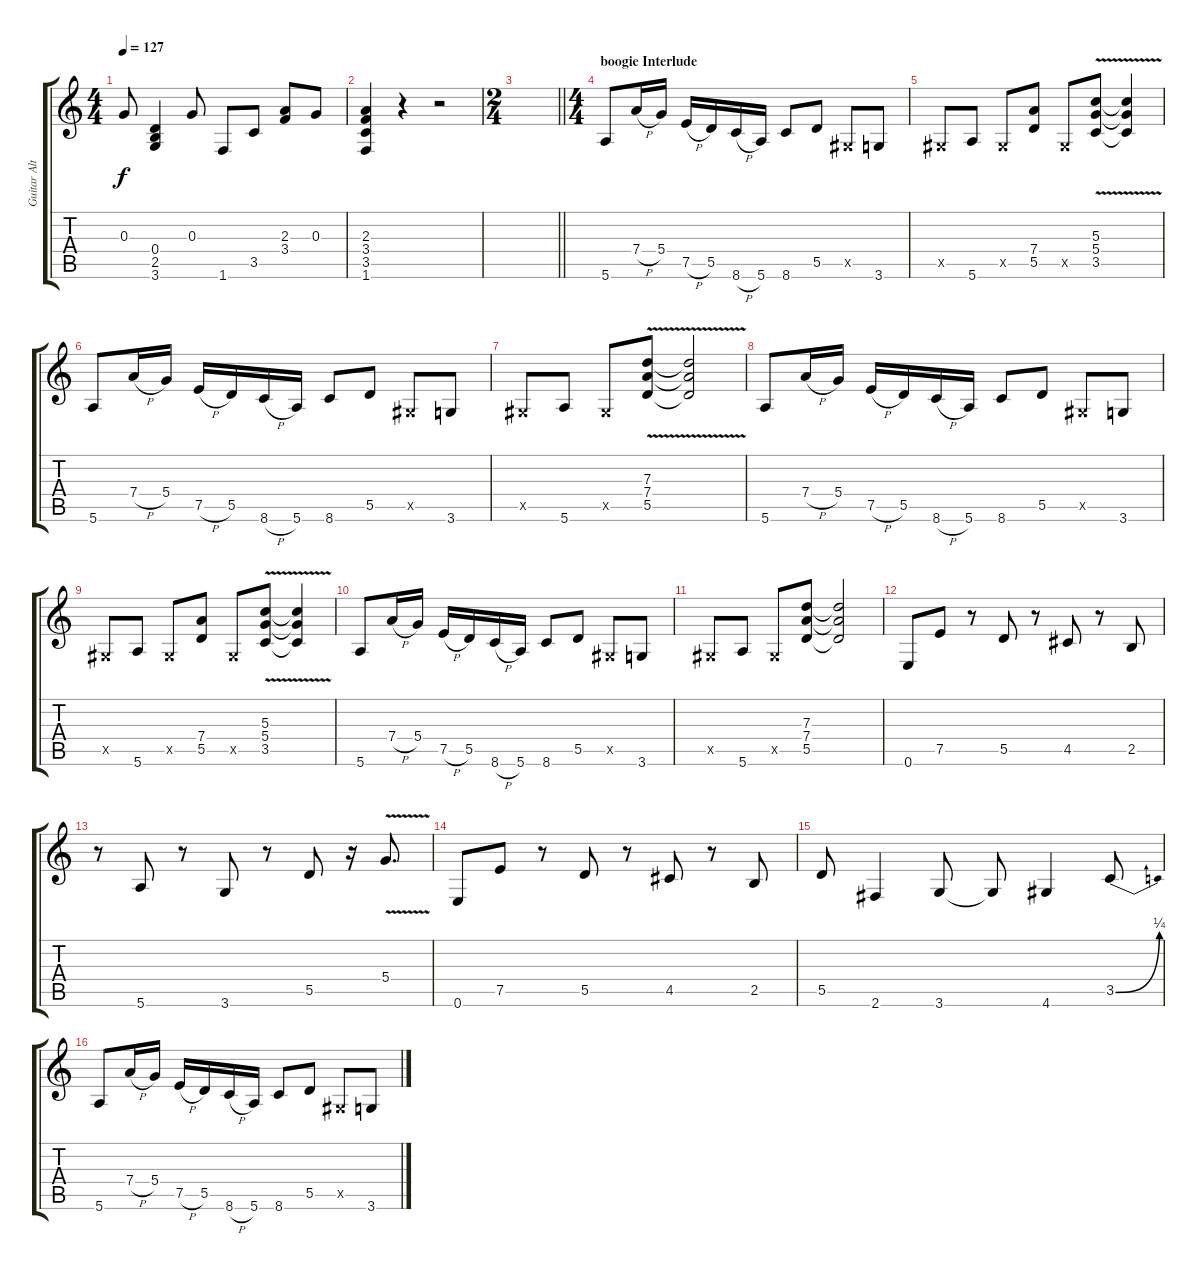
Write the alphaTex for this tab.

\track ("Guitar Alternate" "Guitar Alt") {instrument acousticguitarsteel}
\staff {score tabs}
\tuning (E4 B3 G3 D3 A2 E2) {hide}
\ts (4 4)
\tempo 127
\clef g2
\ks c
0.3{t}.8{dy f} (0.4 2.5 3.6).4 0.3.8 1.6.8 3.5.8 (2.3 3.4).8 0.3.8 |
(2.3 3.4 3.5 1.6).4 r.4 r.2 |
\ts (2 4)
\barLineRight lightlight
|
\ts (4 4)
\section ("" "boogie Interlude")
5.6.8 7.4{h}.16 5.4.16 7.5{h}.16 5.5.16 8.6{h}.16 5.6.16 8.6.8 5.5.8 -1.5{x}.8 3.6.8 |
-1.5{x}.8 5.6.8 -1.5{x}.8 (7.4 5.5).8 -1.5{x}.8 (5.3{v} 5.4{v} 3.5{v}).8 (5.3{t} 5.4{t} 3.5{t}).4 |
5.6.8 7.4{h}.16 5.4.16 7.5{h}.16 5.5.16 8.6{h}.16 5.6.16 8.6.8 5.5.8 -1.5{x}.8 3.6.8 |
-1.5{x}.8 5.6.8 -1.5{x}.8 (7.3{v} 7.4{v} 5.5{v}).8 (7.3{t} 7.4{t} 5.5{t}).2 |
5.6.8 7.4{h}.16 5.4.16 7.5{h}.16 5.5.16 8.6{h}.16 5.6.16 8.6.8 5.5.8 -1.5{x}.8 3.6.8 |
-1.5{x}.8 5.6.8 -1.5{x}.8 (7.4 5.5).8 -1.5{x}.8 (5.3{v} 5.4{v} 3.5{v}).8 (5.3{t} 5.4{t} 3.5{t}).4 |
5.6.8 7.4{h}.16 5.4.16 7.5{h}.16 5.5.16 8.6{h}.16 5.6.16 8.6.8 5.5.8 -1.5{x}.8 3.6.8 |
-1.5{x}.8 5.6.8 -1.5{x}.8 (7.3 7.4 5.5).8 (7.3{t} 7.4{t} 5.5{t}).2 |
0.6.8 7.5.8 r.8 5.5.8 r.8 4.5.8 r.8 2.5.8 |
r.8 5.6.8 r.8 3.6.8 r.8 5.5.8 r.16 5.4{v}.8{d} |
0.6.8 7.5.8 r.8 5.5.8 r.8 4.5.8 r.8 2.5.8 |
5.5.8 2.6.4 3.6.8 3.6{t}.8 4.6.4 3.5{be (bend 0 0 60 1)}.8 |
5.6.8 7.4{h}.16 5.4.16 7.5{h}.16 5.5.16 8.6{h}.16 5.6.16 8.6.8 5.5.8 -1.5{x}.8 3.6.8
